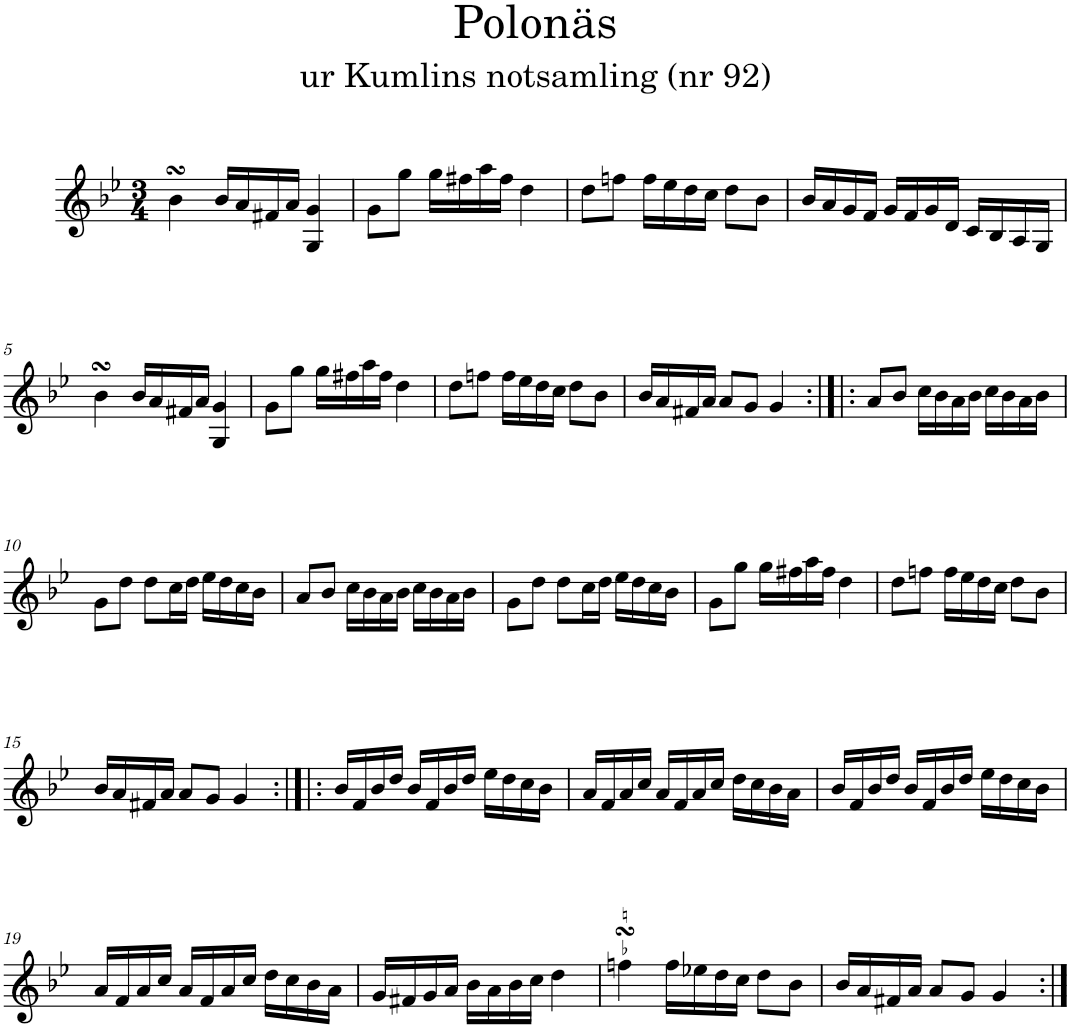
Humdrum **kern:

**kern
*part1
*staff1
*I"Piano
*I'Pno
*clefG2
*k[b-e-]
*g:
*M3/4
=1
4b-sSSs\
16b-/LL
16a/
16f#X/
16a/JJ
4G/ 4g/
=2
8g\L
8gg\J
16gg\LL
16ff#X\
16aa\
16ff#\JJ
4dd\
=3
8dd\L
8ffn\J
16ff\LL
16ee-\
16dd\
16cc\JJ
8dd\L
8b-\J
=4
16b-/LL
16a/
16g/
16f/JJ
16g/LL
16f/
16g/
16d/JJ
16c/LL
16B-/
16A/
16G/JJ
!!LO:LB:g=z
=5
4b-sSSs\
16b-/LL
16a/
16f#X/
16a/JJ
4G/ 4g/
=6
8g\L
8gg\J
16gg\LL
16ff#X\
16aa\
16ff#\JJ
4dd\
=7
8dd\L
8ffn\J
16ff\LL
16ee-\
16dd\
16cc\JJ
8dd\L
8b-\J
=8
16b-/LL
16a/
16f#X/
16a/JJ
8a/L
8g/J
4g/
=9:|!|:
8a/L
8b-/J
16cc\LL
16b-\
16a\
16b-\JJ
16cc\LL
16b-\
16a\
16b-\JJ
!!LO:LB:g=z
=10
8g\L
8dd\J
8dd\L
16cc\L
16dd\JJ
16ee-\LL
16dd\
16cc\
16b-\JJ
=11
8a/L
8b-/J
16cc\LL
16b-\
16a\
16b-\JJ
16cc\LL
16b-\
16a\
16b-\JJ
=12
8g\L
8dd\J
8dd\L
16cc\L
16dd\JJ
16ee-\LL
16dd\
16cc\
16b-\JJ
=13
8g\L
8gg\J
16gg\LL
16ff#X\
16aa\
16ff#\JJ
4dd\
=14
8dd\L
8ffn\J
16ff\LL
16ee-\
16dd\
16cc\JJ
8dd\L
8b-\J
!!LO:LB:g=z
=15
16b-/LL
16a/
16f#X/
16a/JJ
8a/L
8g/J
4g/
=16:|!|:
16b-/LL
16f/
16b-/
16dd/JJ
16b-/LL
16f/
16b-/
16dd/JJ
16ee-\LL
16dd\
16cc\
16b-\JJ
=17
16a/LL
16f/
16a/
16cc/JJ
16a/LL
16f/
16a/
16cc/JJ
16dd\LL
16cc\
16b-\
16a\JJ
=18
16b-/LL
16f/
16b-/
16dd/JJ
16b-/LL
16f/
16b-/
16dd/JJ
16ee-\LL
16dd\
16cc\
16b-\JJ
!!LO:LB:g=z
=19
16a/LL
16f/
16a/
16cc/JJ
16a/LL
16f/
16a/
16cc/JJ
16dd\LL
16cc\
16b-\
16a\JJ
=20
16g/LL
16f#X/
16g/
16a/JJ
16b-\LL
16a\
16b-\
16cc\JJ
4dd\
=21
!LO:TURN:lacc=-
4ffnsSSS\
16ff\LL
16ee-X\
16dd\
16cc\JJ
8dd\L
8b-\J
=22
16b-/LL
16a/
16f#X/
16a/JJ
8a/L
8g/J
4g/
=:|!
*-
